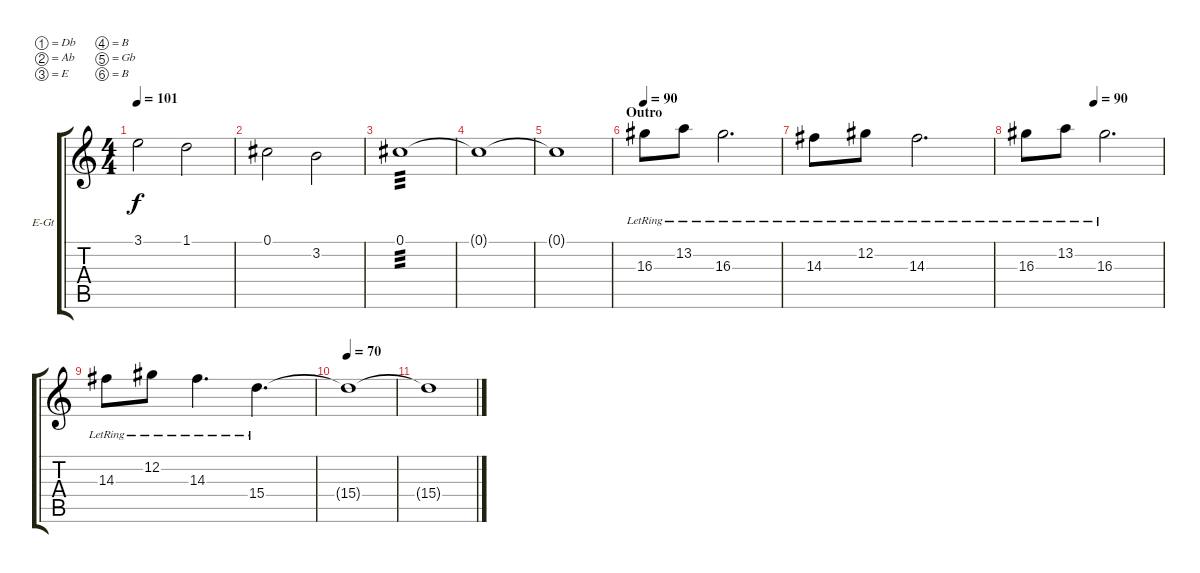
\bracketExtendMode groupsimilarinstruments
\firstSystemTrackNameOrientation horizontal
\otherSystemsTrackNameOrientation horizontal
\track ("Ahrue Luster (Crunch)" "E-Gt") {instrument distortionguitar}
\staff {score tabs}
\tuning (Db4 Ab3 E3 B2 Gb2 B1)
\ts (4 4)
\tempo 101
\clef g2
\ks c
3.1.2{dy f} 1.1.2 |
0.1.2 3.2.2 |
0.1.1{tp 3} |
0.1{t}.1 |
0.1{t}.1 |
\section ("" "Outro")
\tempo 90
16.3{lr}.8 13.2{lr}.8 16.3{lr}.2{d} |
14.3{lr}.8 12.2{lr}.8 14.3{lr}.2{d} |
\tempo (90 0.5)
16.3{lr}.8 13.2{lr}.8 16.3{lr}.2{d} |
14.3{lr}.8 12.2{lr}.8 14.3{lr}.4{d} 15.4{lr}.4{d} |
\tempo 70
15.4{t}.1 |
15.4{t}.1
